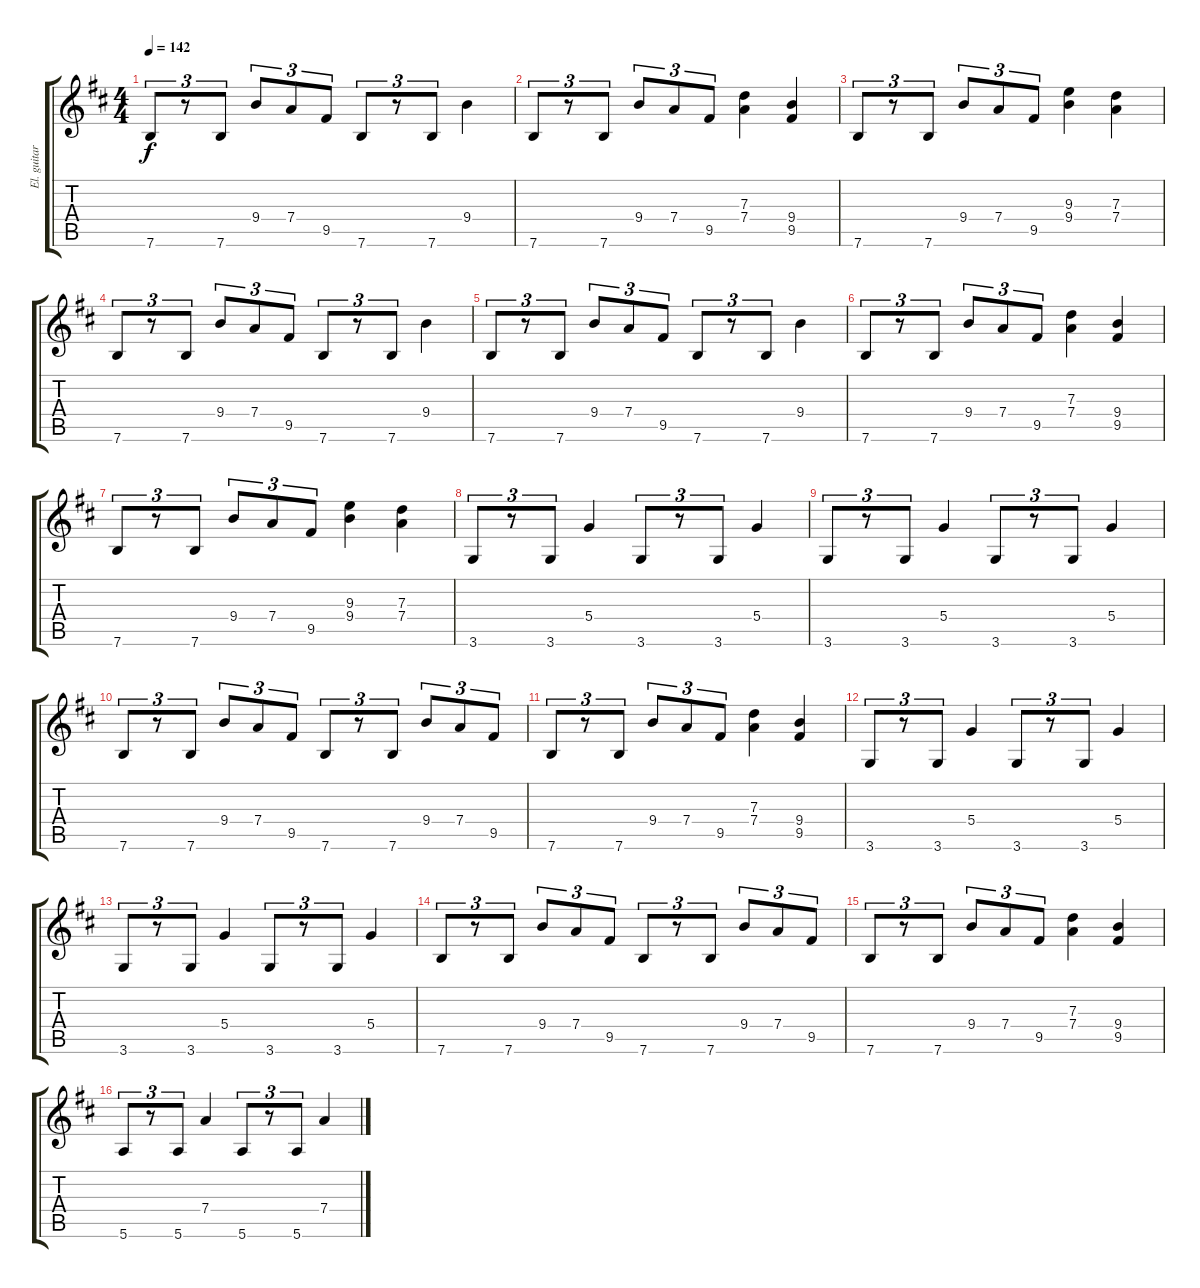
\track ("El. guitar 1" "El. guitar") {instrument overdrivenguitar}
\staff {score tabs}
\tuning (E4 B3 G3 D3 A2 E2) {hide}
\ts (4 4)
\tempo 142
\clef g2
\ks bminor
7.6.8{tu (3 2) dy f} r.8{tu (3 2)} 7.6.8{tu (3 2)} 9.4.8{tu (3 2)} 7.4.8{tu (3 2)} 9.5.8{tu (3 2)} 7.6.8{tu (3 2)} r.8{tu (3 2)} 7.6.8{tu (3 2)} 9.4.4 |
7.6.8{tu (3 2)} r.8{tu (3 2)} 7.6.8{tu (3 2)} 9.4.8{tu (3 2)} 7.4.8{tu (3 2)} 9.5.8{tu (3 2)} (7.3 7.4).4 (9.4 9.5).4 |
7.6.8{tu (3 2)} r.8{tu (3 2)} 7.6.8{tu (3 2)} 9.4.8{tu (3 2)} 7.4.8{tu (3 2)} 9.5.8{tu (3 2)} (9.3 9.4).4 (7.3 7.4).4 |
7.6.8{tu (3 2)} r.8{tu (3 2)} 7.6.8{tu (3 2)} 9.4.8{tu (3 2)} 7.4.8{tu (3 2)} 9.5.8{tu (3 2)} 7.6.8{tu (3 2)} r.8{tu (3 2)} 7.6.8{tu (3 2)} 9.4.4 |
7.6.8{tu (3 2)} r.8{tu (3 2)} 7.6.8{tu (3 2)} 9.4.8{tu (3 2)} 7.4.8{tu (3 2)} 9.5.8{tu (3 2)} 7.6.8{tu (3 2)} r.8{tu (3 2)} 7.6.8{tu (3 2)} 9.4.4 |
7.6.8{tu (3 2)} r.8{tu (3 2)} 7.6.8{tu (3 2)} 9.4.8{tu (3 2)} 7.4.8{tu (3 2)} 9.5.8{tu (3 2)} (7.3 7.4).4 (9.4 9.5).4 |
7.6.8{tu (3 2)} r.8{tu (3 2)} 7.6.8{tu (3 2)} 9.4.8{tu (3 2)} 7.4.8{tu (3 2)} 9.5.8{tu (3 2)} (9.3 9.4).4 (7.3 7.4).4 |
3.6.8{tu (3 2)} r.8{tu (3 2)} 3.6.8{tu (3 2)} 5.4.4 3.6.8{tu (3 2)} r.8{tu (3 2)} 3.6.8{tu (3 2)} 5.4.4 |
3.6.8{tu (3 2)} r.8{tu (3 2)} 3.6.8{tu (3 2)} 5.4.4 3.6.8{tu (3 2)} r.8{tu (3 2)} 3.6.8{tu (3 2)} 5.4.4 |
7.6.8{tu (3 2)} r.8{tu (3 2)} 7.6.8{tu (3 2)} 9.4.8{tu (3 2)} 7.4.8{tu (3 2)} 9.5.8{tu (3 2)} 7.6.8{tu (3 2)} r.8{tu (3 2)} 7.6.8{tu (3 2)} 9.4.8{tu (3 2)} 7.4.8{tu (3 2)} 9.5.8{tu (3 2)} |
7.6.8{tu (3 2)} r.8{tu (3 2)} 7.6.8{tu (3 2)} 9.4.8{tu (3 2)} 7.4.8{tu (3 2)} 9.5.8{tu (3 2)} (7.3 7.4).4 (9.4 9.5).4 |
3.6.8{tu (3 2)} r.8{tu (3 2)} 3.6.8{tu (3 2)} 5.4.4 3.6.8{tu (3 2)} r.8{tu (3 2)} 3.6.8{tu (3 2)} 5.4.4 |
3.6.8{tu (3 2)} r.8{tu (3 2)} 3.6.8{tu (3 2)} 5.4.4 3.6.8{tu (3 2)} r.8{tu (3 2)} 3.6.8{tu (3 2)} 5.4.4 |
7.6.8{tu (3 2)} r.8{tu (3 2)} 7.6.8{tu (3 2)} 9.4.8{tu (3 2)} 7.4.8{tu (3 2)} 9.5.8{tu (3 2)} 7.6.8{tu (3 2)} r.8{tu (3 2)} 7.6.8{tu (3 2)} 9.4.8{tu (3 2)} 7.4.8{tu (3 2)} 9.5.8{tu (3 2)} |
7.6.8{tu (3 2)} r.8{tu (3 2)} 7.6.8{tu (3 2)} 9.4.8{tu (3 2)} 7.4.8{tu (3 2)} 9.5.8{tu (3 2)} (7.3 7.4).4 (9.4 9.5).4 |
5.6.8{tu (3 2)} r.8{tu (3 2)} 5.6.8{tu (3 2)} 7.4.4 5.6.8{tu (3 2)} r.8{tu (3 2)} 5.6.8{tu (3 2)} 7.4.4
